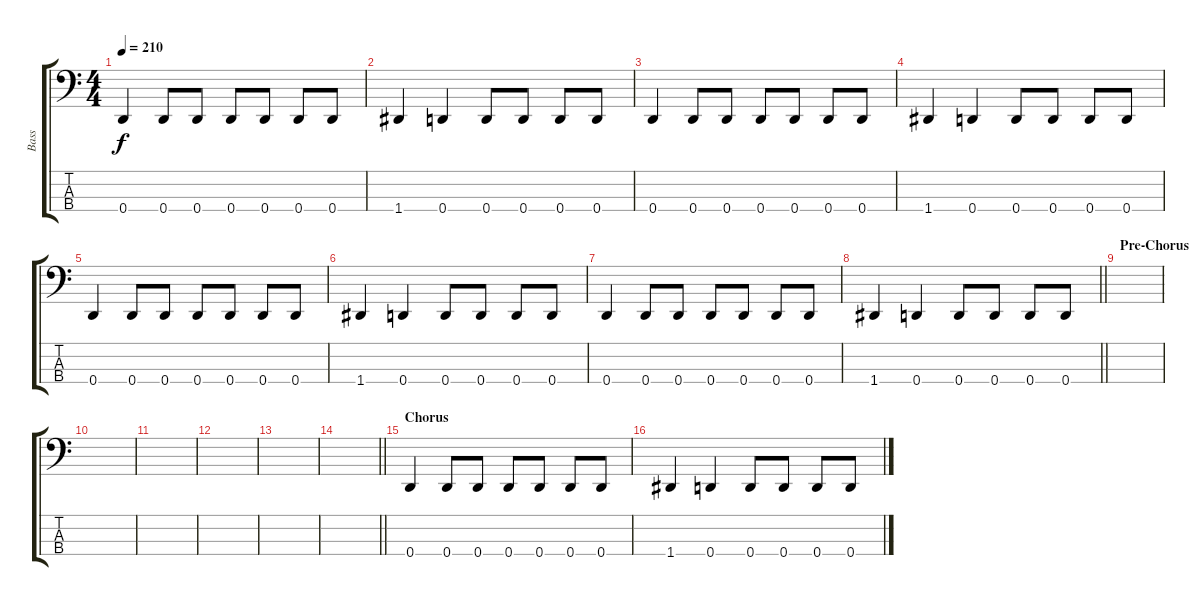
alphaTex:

\track ("Bass" "Bass") {instrument electricbassfinger}
\staff {score tabs}
\tuning (G2 D2 A1 D1) {hide}
\ts (4 4)
\tempo 210
\clef f4
\ks c
0.4.4{dy f} 0.4.8 0.4.8 0.4.8 0.4.8 0.4.8 0.4.8 |
1.4.4 0.4.4 0.4.8 0.4.8 0.4.8 0.4.8 |
0.4.4 0.4.8 0.4.8 0.4.8 0.4.8 0.4.8 0.4.8 |
1.4.4 0.4.4 0.4.8 0.4.8 0.4.8 0.4.8 |
0.4.4 0.4.8 0.4.8 0.4.8 0.4.8 0.4.8 0.4.8 |
1.4.4 0.4.4 0.4.8 0.4.8 0.4.8 0.4.8 |
0.4.4 0.4.8 0.4.8 0.4.8 0.4.8 0.4.8 0.4.8 |
\barLineRight lightlight
1.4.4 0.4.4 0.4.8 0.4.8 0.4.8 0.4.8 |
\section ("" "Pre-Chorus")
|
|
|
|
|
\barLineRight lightlight
|
\section ("" "Chorus")
0.4.4 0.4.8 0.4.8 0.4.8 0.4.8 0.4.8 0.4.8 |
1.4.4 0.4.4 0.4.8 0.4.8 0.4.8 0.4.8
